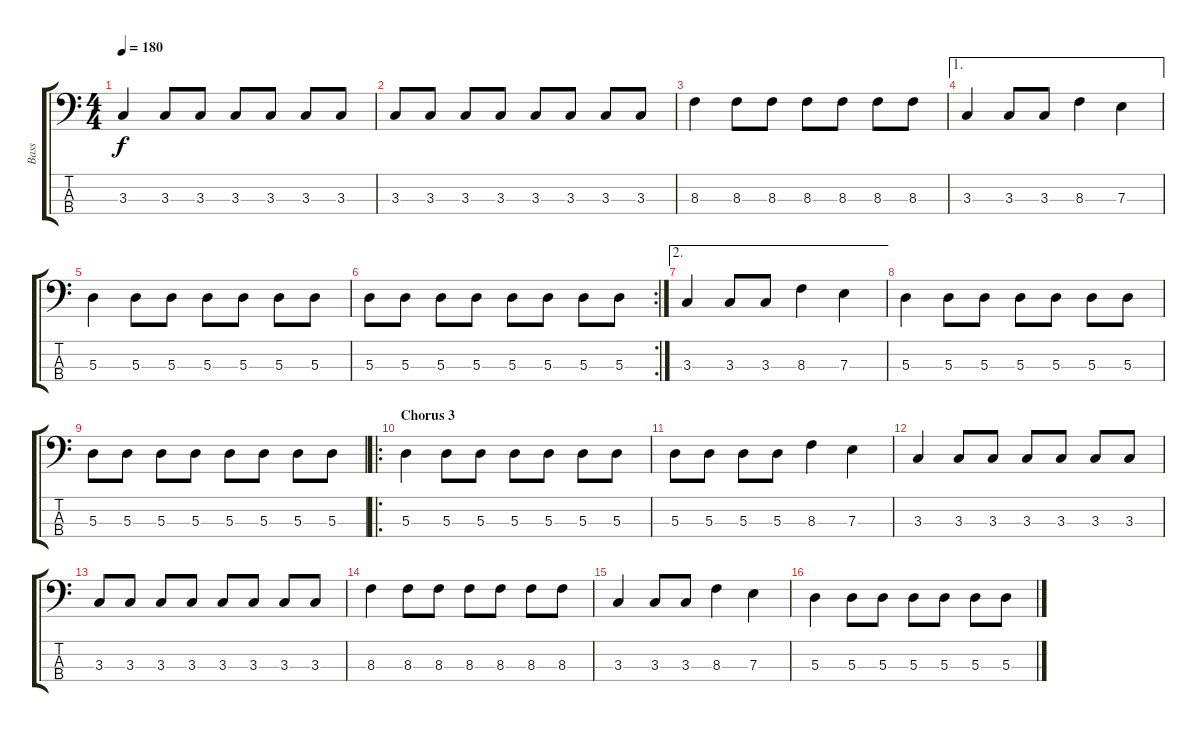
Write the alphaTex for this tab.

\track ("Bass" "Bass") {instrument electricbassfinger}
\staff {score tabs}
\tuning (G2 D2 A1 E1) {hide}
\ts (4 4)
\tempo 180
\clef f4
\ks c
3.3.4{dy f} 3.3.8 3.3.8 3.3.8 3.3.8 3.3.8 3.3.8 |
3.3.8 3.3.8 3.3.8 3.3.8 3.3.8 3.3.8 3.3.8 3.3.8 |
8.3.4 8.3.8 8.3.8 8.3.8 8.3.8 8.3.8 8.3.8 |
\ae 1
3.3.4 3.3.8 3.3.8 8.3.4 7.3.4 |
5.3.4 5.3.8 5.3.8 5.3.8 5.3.8 5.3.8 5.3.8 |
\rc 2
5.3.8 5.3.8 5.3.8 5.3.8 5.3.8 5.3.8 5.3.8 5.3.8 |
\ae 2
3.3.4 3.3.8 3.3.8 8.3.4 7.3.4 |
5.3.4 5.3.8 5.3.8 5.3.8 5.3.8 5.3.8 5.3.8 |
5.3.8 5.3.8 5.3.8 5.3.8 5.3.8 5.3.8 5.3.8 5.3.8 |
\ro
\section ("" "Chorus 3")
5.3.4 5.3.8 5.3.8 5.3.8 5.3.8 5.3.8 5.3.8 |
5.3.8 5.3.8 5.3.8 5.3.8 8.3.4 7.3.4 |
3.3.4 3.3.8 3.3.8 3.3.8 3.3.8 3.3.8 3.3.8 |
3.3.8 3.3.8 3.3.8 3.3.8 3.3.8 3.3.8 3.3.8 3.3.8 |
8.3.4 8.3.8 8.3.8 8.3.8 8.3.8 8.3.8 8.3.8 |
3.3.4 3.3.8 3.3.8 8.3.4 7.3.4 |
5.3.4 5.3.8 5.3.8 5.3.8 5.3.8 5.3.8 5.3.8
